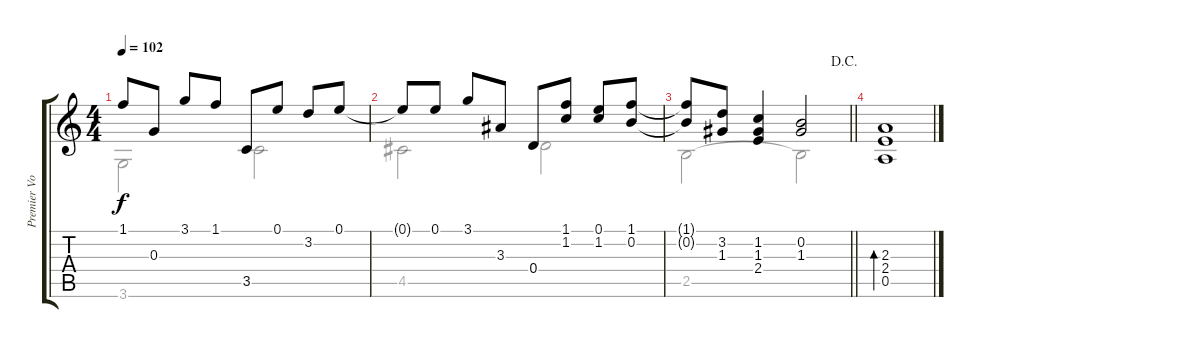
\track ("Premier Voyage" "Premier Vo") {instrument acousticguitarsteel}
\staff {score tabs}
\tuning (E4 B3 G3 D3 A2 E2) {hide}
\voice
\ts (4 4)
\tempo 102
\clef g2
\ks c
1.1{t}.8{dy f} 0.3.8 3.1.8 1.1.8 3.5.8 0.1.8 3.2.8 0.1.8 |
0.1{t}.8 0.1.8 3.1.8 3.3.8 0.4.8 (1.1 1.2).8 (0.1 1.2).8 (1.1 0.2).8 |
\jump dacapo
\barLineRight lightlight
(1.1{t} 0.2{t}).8 (3.2 1.3).8 (1.2 1.3 2.4).4 (0.2 1.3).2 |
(2.3 2.4 0.5).1{bd 30}
\voice
\clef g2
\ottava regular
\simile none
\ks c
3.6.2{dy f} 3.5.2 |
4.5.2 0.4.2 |
\barLineRight lightlight
2.5.2 2.5{t}.2 |
